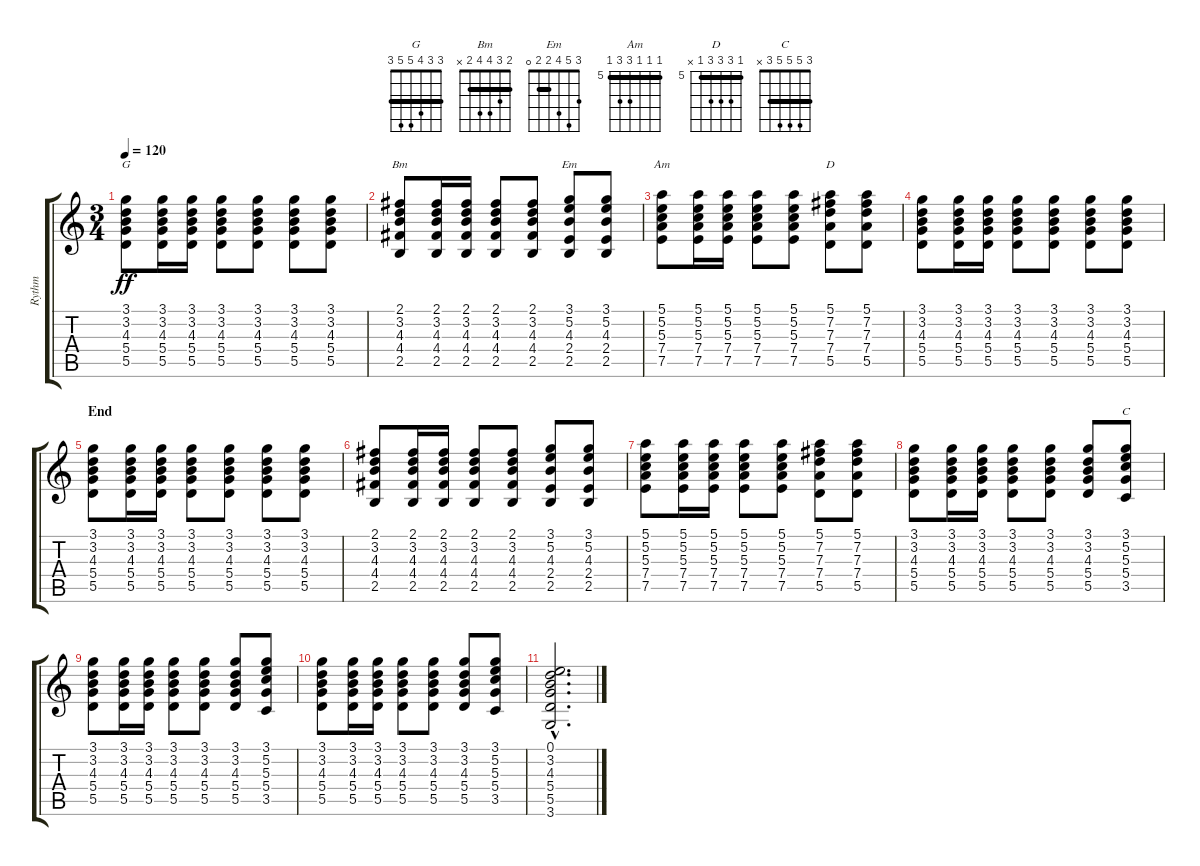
\track ("Rythm" "Rythm") {instrument acousticguitarnylon}
\staff {score tabs}
\tuning (E4 B3 G3 D3 A2 E2) {hide}
\chord ("G" 3 3 4 5 5 3) {barre 3}
\chord ("Bm" 2 3 4 4 2 x) {barre 2}
\chord ("Em" 3 5 4 2 2 0) {barre 2}
\chord ("Am" 5 5 5 7 7 5) {firstfret 5 barre 5}
\chord ("D" 5 7 7 7 5 x) {firstfret 5 barre 5}
\chord ("C" 3 5 5 5 3 x) {barre 3}
\ts (3 4)
\tempo 120
\clef g2
\ks c
(3.1 3.2 4.3 5.4 5.5).8{ch "G" dy ff} (3.1 3.2 4.3 5.4 5.5).16 (3.1 3.2 4.3 5.4 5.5).16 (3.1 3.2 4.3 5.4 5.5).8 (3.1 3.2 4.3 5.4 5.5).8 (3.1 3.2 4.3 5.4 5.5).8 (3.1 3.2 4.3 5.4 5.5).8 |
(2.1 3.2 4.3 4.4 2.5).8{ch "Bm"} (2.1 3.2 4.3 4.4 2.5).16 (2.1 3.2 4.3 4.4 2.5).16 (2.1 3.2 4.3 4.4 2.5).8 (2.1 3.2 4.3 4.4 2.5).8 (3.1 5.2 4.3 2.4 2.5).8{ch "Em"} (3.1 5.2 4.3 2.4 2.5).8 |
(5.1 5.2 5.3 7.4 7.5).8{ch "Am"} (5.1 5.2 5.3 7.4 7.5).16 (5.1 5.2 5.3 7.4 7.5).16 (5.1 5.2 5.3 7.4 7.5).8 (5.1 5.2 5.3 7.4 7.5).8 (5.1 7.2 7.3 7.4 5.5).8{ch "D"} (5.1 7.2 7.3 7.4 5.5).8 |
(3.1 3.2 4.3 5.4 5.5).8 (3.1 3.2 4.3 5.4 5.5).16 (3.1 3.2 4.3 5.4 5.5).16 (3.1 3.2 4.3 5.4 5.5).8 (3.1 3.2 4.3 5.4 5.5).8 (3.1 3.2 4.3 5.4 5.5).8 (3.1 3.2 4.3 5.4 5.5).8 |
\section ("" "End")
(3.1 3.2 4.3 5.4 5.5).8 (3.1 3.2 4.3 5.4 5.5).16 (3.1 3.2 4.3 5.4 5.5).16 (3.1 3.2 4.3 5.4 5.5).8 (3.1 3.2 4.3 5.4 5.5).8 (3.1 3.2 4.3 5.4 5.5).8 (3.1 3.2 4.3 5.4 5.5).8 |
(2.1 3.2 4.3 4.4 2.5).8 (2.1 3.2 4.3 4.4 2.5).16 (2.1 3.2 4.3 4.4 2.5).16 (2.1 3.2 4.3 4.4 2.5).8 (2.1 3.2 4.3 4.4 2.5).8 (3.1 5.2 4.3 2.4 2.5).8 (3.1 5.2 4.3 2.4 2.5).8 |
(5.1 5.2 5.3 7.4 7.5).8 (5.1 5.2 5.3 7.4 7.5).16 (5.1 5.2 5.3 7.4 7.5).16 (5.1 5.2 5.3 7.4 7.5).8 (5.1 5.2 5.3 7.4 7.5).8 (5.1 7.2 7.3 7.4 5.5).8 (5.1 7.2 7.3 7.4 5.5).8 |
(3.1 3.2 4.3 5.4 5.5).8 (3.1 3.2 4.3 5.4 5.5).16 (3.1 3.2 4.3 5.4 5.5).16 (3.1 3.2 4.3 5.4 5.5).8 (3.1 3.2 4.3 5.4 5.5).8 (3.1 3.2 4.3 5.4 5.5).8 (3.1 5.2 5.3 5.4 3.5).8{ch "C"} |
(3.1 3.2 4.3 5.4 5.5).8 (3.1 3.2 4.3 5.4 5.5).16 (3.1 3.2 4.3 5.4 5.5).16 (3.1 3.2 4.3 5.4 5.5).8 (3.1 3.2 4.3 5.4 5.5).8 (3.1 3.2 4.3 5.4 5.5).8 (3.1 5.2 5.3 5.4 3.5).8 |
(3.1 3.2 4.3 5.4 5.5).8 (3.1 3.2 4.3 5.4 5.5).16 (3.1 3.2 4.3 5.4 5.5).16 (3.1 3.2 4.3 5.4 5.5).8 (3.1 3.2 4.3 5.4 5.5).8 (3.1 3.2 4.3 5.4 5.5).8 (3.1 5.2 5.3 5.4 3.5).8 |
(0.1{hac} 3.2{hac} 4.3{hac} 5.4{hac} 5.5{hac} 3.6{hac}).2{d}
